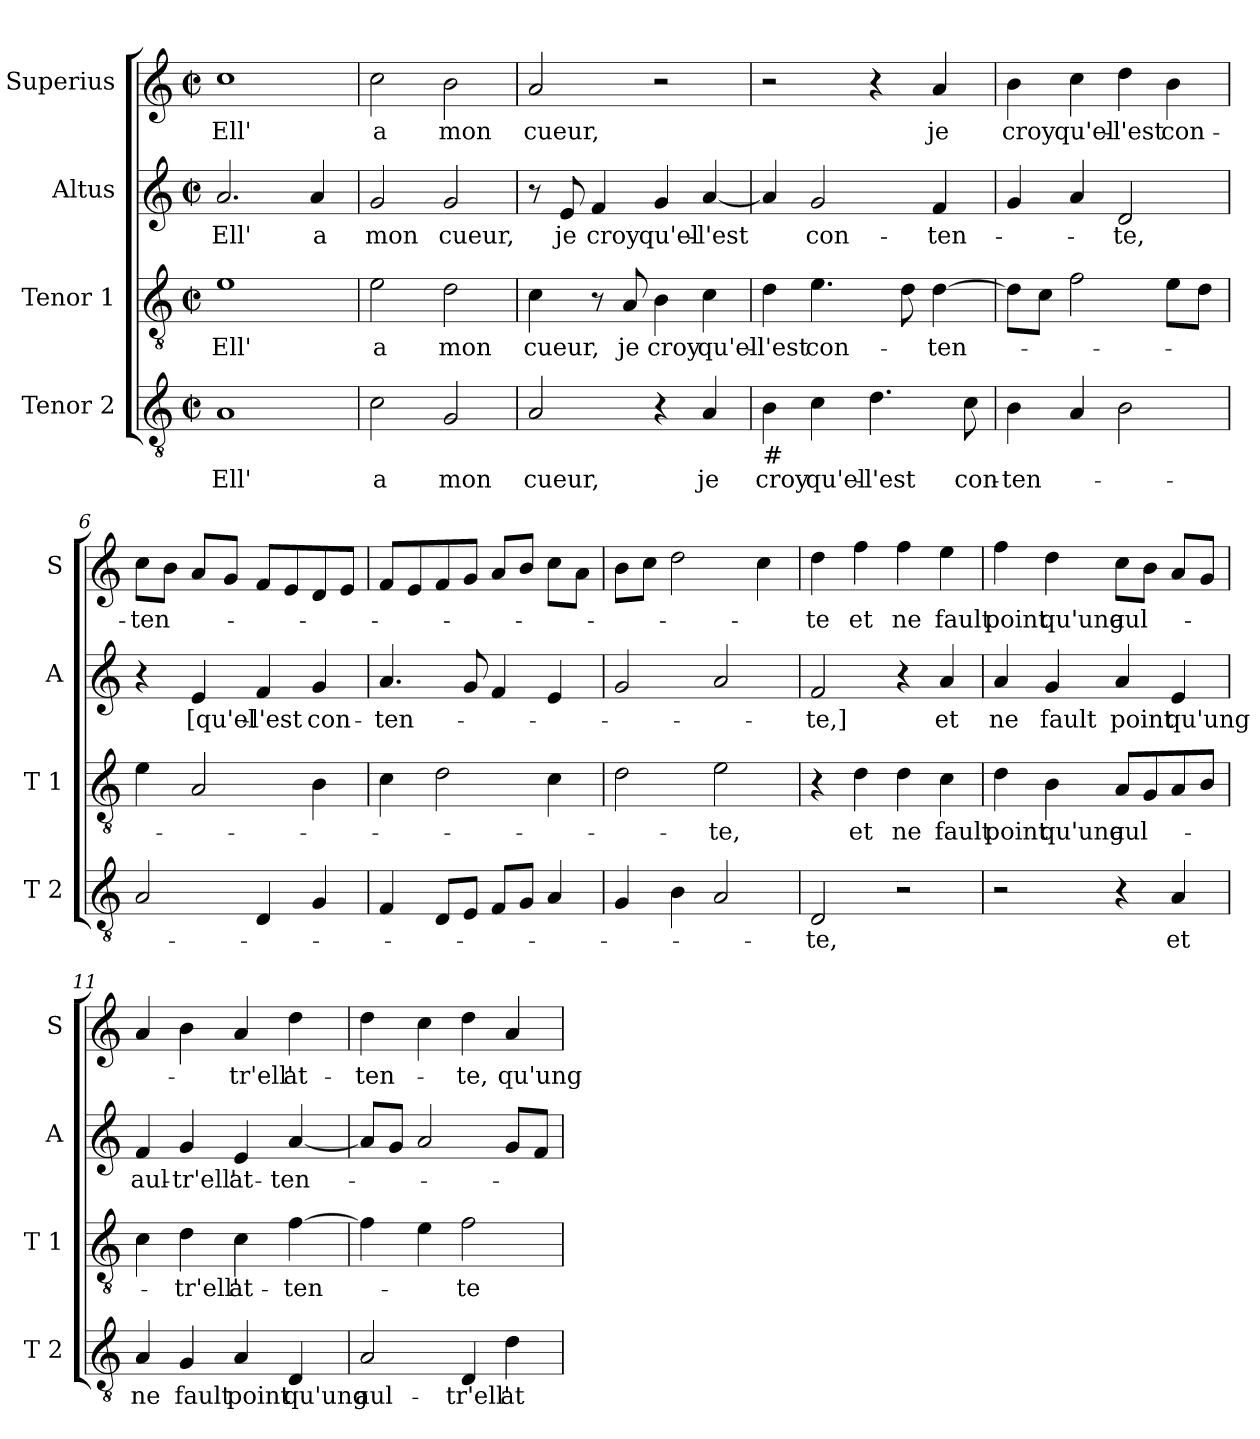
**kern	**text	**kern	**text	**kern	**text	**kern	**text
*part4	*part4	*part3	*part3	*part2	*part2	*part1	*part1
*staff4	*staff4	*staff3	*staff3	*staff2	*staff2	*staff1	*staff1
*I"Tenor 2	*	*I"Tenor 1	*	*I"Altus	*	*I"Superius	*
*I'T 2	*	*I'T 1	*	*I'A	*	*I'S	*
*clefGv2	*	*clefGv2	*	*clefG2	*	*clefG2	*
*k[]	*	*k[]	*	*k[]	*	*k[]	*
*C:	*	*C:	*	*C:	*	*C:	*
*M2/2	*	*M2/2	*	*M2/2	*	*M2/2	*
*met(c|)	*	*met(c|)	*	*met(c|)	*	*met(c|)	*
=1	=1	=1	=1	=1	=1	=1	=1
1A	Ell'	1e	Ell'	2.a/	Ell'	1cc	Ell'
.	.	.	.	4a/	a	.	.
=2	=2	=2	=2	=2	=2	=2	=2
2c\	a	2e\	a	2g/	mon	2cc\	a
2G/	mon	2d\	mon	2g/	cueur,	2b\	mon
=3	=3	=3	=3	=3	=3	=3	=3
2A/	cueur,	4c\	cueur,	8r	.	2a/	cueur,
.	.	.	.	8e/	je	.	.
.	.	8r	.	4f/	croy	.	.
.	.	8A/	je	.	.	.	.
4r	.	4B\	croy	4g/	qu'el-	2r	.
4A/	je	4c\	qu'el-	[4a/	-l'est	.	.
=4	=4	=4	=4	=4	=4	=4	=4
!LO:TX:b:t=#	!	!	!	!	!	!	!
4B\	croy	4d\	-l'est	4a/]	.	2r	.
4c\	qu'el-	4.e\	con-	2g/	con-	.	.
4.d\	-l'est	.	.	.	.	4r	.
.	.	8d\	.	.	.	.	.
.	.	[4d\	-ten-	4f/	-ten-	4a/	je
8c\	con-	.	.	.	.	.	.
=5	=5	=5	=5	=5	=5	=5	=5
4B\	-ten-	8d\L]	.	4g/	.	4b\	croy
.	.	8c\J	.	.	.	.	.
4A/	.	2f\	.	4a/	.	4cc\	qu'el-
2B\	.	.	.	2d/	-te,	4dd\	-l'est
.	.	8e\L	.	.	.	4b\	con-
.	.	8d\J	.	.	.	.	.
!!LO:LB:g=z
=6	=6	=6	=6	=6	=6	=6	=6
2A/	.	4e\	.	4r	.	8cc\L	-ten-
.	.	.	.	.	.	8b\J	.
.	.	2A/	.	4e/	[qu'el-	8a/L	.
.	.	.	.	.	.	8g/J	.
4D/	.	.	.	4f/	-l'est	8f/L	.
.	.	.	.	.	.	8e/	.
4G/	.	4B\	.	4g/	con-	8d/	.
.	.	.	.	.	.	8e/J	.
=7	=7	=7	=7	=7	=7	=7	=7
4F/	.	4c\	.	4.a/	-ten-	8f/L	.
.	.	.	.	.	.	8e/	.
8D/L	.	2d\	.	.	.	8f/	.
8E/J	.	.	.	8g/	.	8g/J	.
8F/L	.	.	.	4f/	.	8a/L	.
8G/J	.	.	.	.	.	8b/J	.
4A/	.	4c\	.	4e/	.	8cc\L	.
.	.	.	.	.	.	8a\J	.
=8	=8	=8	=8	=8	=8	=8	=8
4G/	.	2d\	.	2g/	.	8b\L	.
.	.	.	.	.	.	8cc\J	.
4B\	.	.	.	.	.	2dd\	.
2A/	.	2e\	-te,	2a/	.	.	.
.	.	.	.	.	.	4cc\	.
=9	=9	=9	=9	=9	=9	=9	=9
2D/	-te,	4r	.	2f/	-te,]	4dd\	-te
.	.	4d\	et	.	.	4ff\	et
2r	.	4d\	ne	4r	.	4ff\	ne
.	.	4c\	fault	4a/	et	4ee\	fault
=10	=10	=10	=10	=10	=10	=10	=10
2r	.	4d\	point	4a/	ne	4ff\	point
.	.	4B\	qu'ung	4g/	fault	4dd\	qu'ung
4r	.	8A/L	aul-	4a/	point	8cc\L	aul-
.	.	8G/	.	.	.	8b\J	.
4A/	et	8A/	.	4e/	qu'ung	8a/L	.
.	.	8B/J	.	.	.	8g/J	.
!!LO:LB:g=z
=11	=11	=11	=11	=11	=11	=11	=11
4A/	ne	4c\	.	4f/	aul-	4a/	.
4G/	fault	4d\	-tr'ell'	4g/	-tr'ell'	4b\	.
4A/	point	4c\	at-	4e/	at-	4a/	-tr'ell'
4D/	qu'ung	[4f\	-ten-	[4a/	-ten-	4dd\	at-
=12	=12	=12	=12	=12	=12	=12	=12
2A/	aul-	4f\]	.	8a/L]	.	4dd\	-ten-
.	.	.	.	8g/J	.	.	.
.	.	4e\	.	2a/	.	4cc\	.
4D/	-tr'ell'	2f\	-te	.	.	4dd\	-te,
4d\	at-	.	.	8g/L	.	4a/	qu'ung
.	.	.	.	8f/J	.	.	.
=	=	=	=	=	=	=	=
*-	*-	*-	*-	*-	*-	*-	*-
